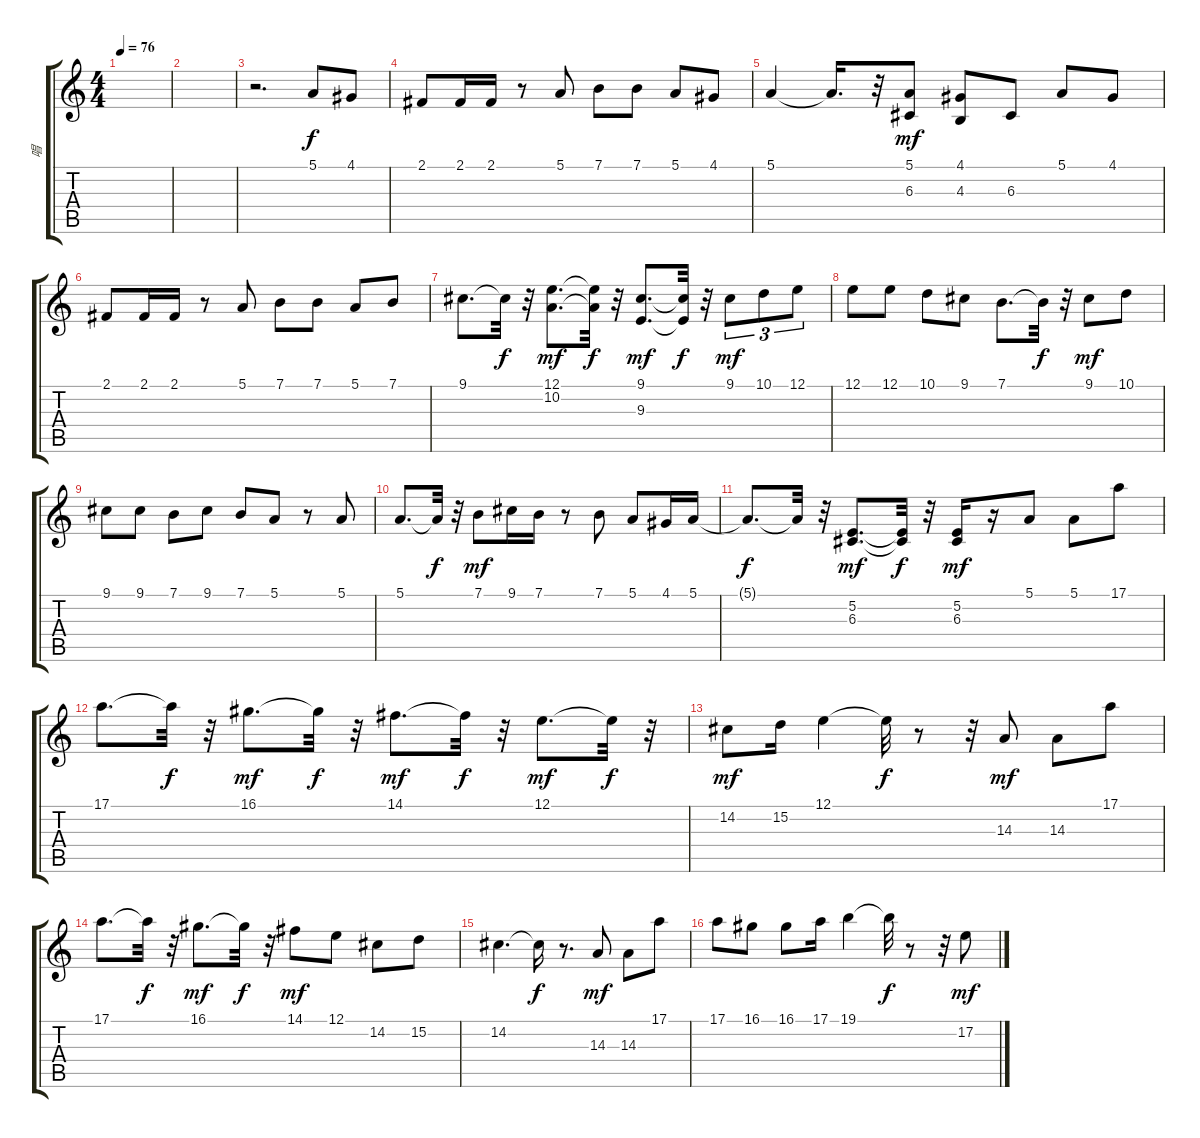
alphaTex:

\track ("唱" "唱") {instrument brightacousticpiano}
\staff {score tabs}
\tuning (E4 B3 G3 D3 A2 E2) {hide}
\ts (4 4)
\tempo 76
\clef g2
\ks c
|
|
r.2{d} 5.1.8 4.1.8 |
2.1.8 2.1.16 2.1.16 r.8 5.1.8 7.1.8 7.1.8 5.1.8 4.1.8 |
5.1.4 5.1{t}.16{d dy f} r.32 (5.1 6.3).8{dy mf} (4.1 4.3).8 6.3.8 5.1.8 4.1.8 |
2.1.8 2.1.16 2.1.16 r.8 5.1.8 7.1.8 7.1.8 5.1.8 7.1.8 |
9.1.8{d} 9.1{t}.32{dy f} r.32 (12.1 10.2).8{d dy mf} (12.1{t} 10.2{t}).32{dy f} r.32 (9.1 9.3).8{d dy mf} (9.1{t} 9.3{t}).32{dy f} r.32 9.1.8{tu (3 2) dy mf} 10.1.8{tu (3 2)} 12.1.8{tu (3 2)} |
12.1.8 12.1.8 10.1.8 9.1.8 7.1.8{d} 7.1{t}.32{dy f} r.32 9.1.8{dy mf} 10.1.8 |
9.1.8 9.1.8 7.1.8 9.1.8 7.1.8 5.1.8 r.8 5.1.8 |
5.1.8{d} 5.1{t}.32{dy f} r.32 7.1.8{dy mf} 9.1.16 7.1.16 r.8 7.1.8 5.1.8 4.1.16 5.1.16 |
5.1{t}.8{d dy f} 5.1{t}.32 r.32 (5.2 6.3).8{d dy mf} (5.2{t} 6.3{t}).32{dy f} r.32 (5.2 6.3).16{dy mf} r.16 5.1.8 5.1.8 17.1.8 |
17.1.8{d} 17.1{t}.32{dy f} r.32 16.1.8{d dy mf} 16.1{t}.32{dy f} r.32 14.1.8{d dy mf} 14.1{t}.32{dy f} r.32 12.1.8{d dy mf} 12.1{t}.32{dy f} r.32 |
14.2.8{dy mf} 15.2.16 12.1.4 12.1{t}.32{dy f} r.8 r.32 14.3.8{dy mf} 14.3.8 17.1.8 |
17.1.8{d} 17.1{t}.32{dy f} r.32 16.1.8{d dy mf} 16.1{t}.32{dy f} r.32 14.1.8{dy mf} 12.1.8 14.2.8 15.2.8 |
14.2.4{d} 14.2{t}.16{dy f} r.8{d} 14.3.8{dy mf} 14.3.8 17.1.8 |
17.1.8 16.1.8 16.1.8 17.1.16 19.1.4 19.1{t}.32{dy f} r.8 r.32 17.2.8{dy mf}
